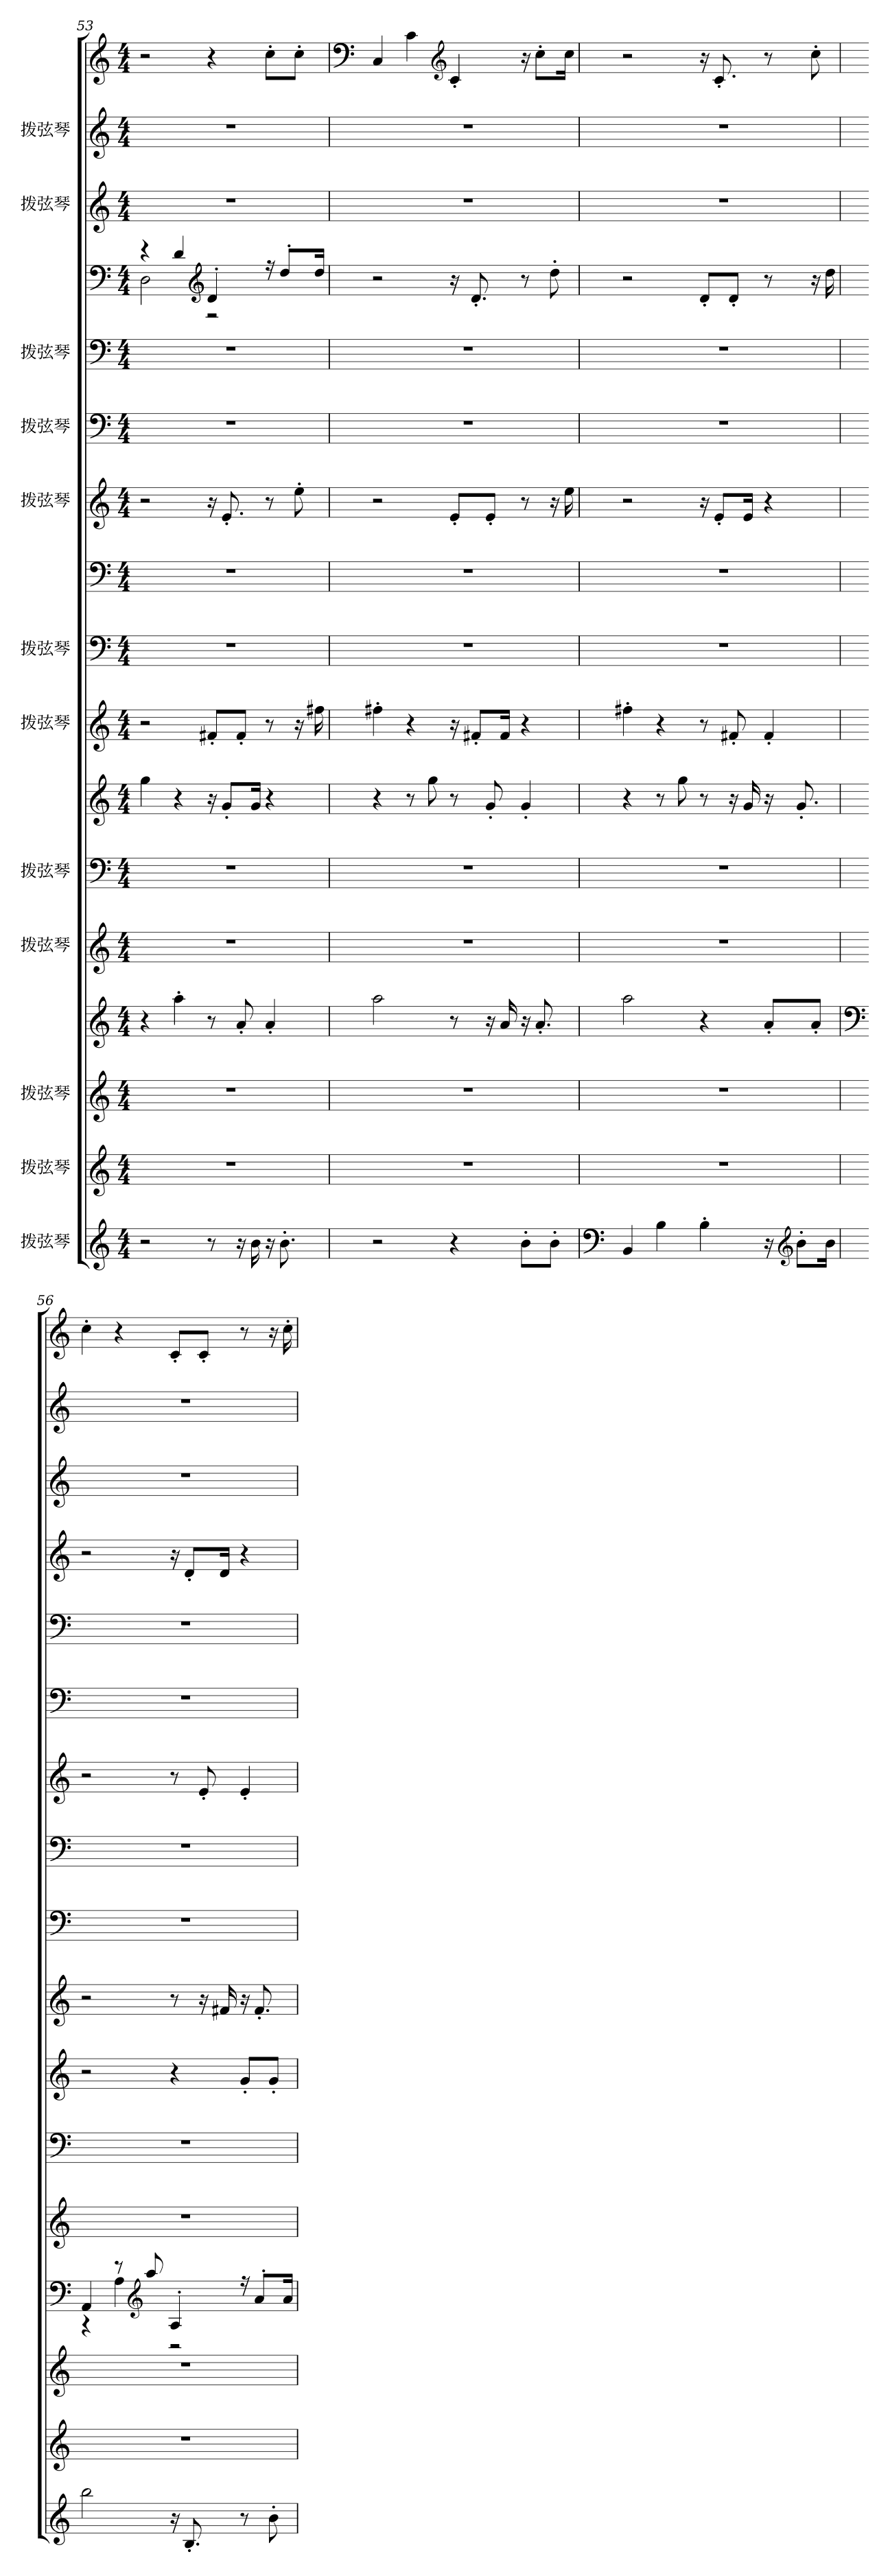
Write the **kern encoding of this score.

**kern	**kern	**kern	**kern	**kern	**kern	**kern	**kern	**kern	**kern	**kern	**kern	**kern	**kern	**kern	**kern	**kern
*part12	*part11	*part10	*part10	*part9	*part8	*part8	*part7	*part6	*part6	*part5	*part4	*part3	*part3	*part2	*part1	*part1
*staff17	*staff16	*staff15	*staff14	*staff13	*staff12	*staff11	*staff10	*staff9	*staff8	*staff7	*staff6	*staff5	*staff4	*staff3	*staff2	*staff1
*I"拨弦琴	*I"拨弦琴	*I"拨弦琴	*	*I"拨弦琴	*I"拨弦琴	*	*I"拨弦琴	*I"拨弦琴	*	*I"拨弦琴	*I"拨弦琴	*I"拨弦琴	*	*I"拨弦琴	*I"拨弦琴	*
*clefG2	*clefG2	*clefG2	*clefG2	*clefG2	*clefF4	*clefG2	*clefG2	*clefF4	*clefF4	*clefG2	*clefF4	*clefF4	*clefF4	*clefG2	*clefG2	*clefG2
*k[]	*k[]	*k[]	*k[]	*k[]	*k[]	*k[]	*k[]	*k[]	*k[]	*k[]	*k[]	*k[]	*k[]	*k[]	*k[]	*k[]
*M4/4	*M4/4	*M4/4	*M4/4	*M4/4	*M4/4	*M4/4	*M4/4	*M4/4	*M4/4	*M4/4	*M4/4	*M4/4	*M4/4	*M4/4	*M4/4	*M4/4
=53	=53	=53	=53	=53	=53	=53	=53	=53	=53	=53	=53	=53	=53	=53	=53	=53
*	*	*	*	*	*	*	*	*	*	*	*	*	*^	*	*	*
2r	1r	1r	4r	1r	1r	4gg\	2r	1r	1r	2r	1r	1r	4r	2D\	1r	1r	2r
.	.	.	4aa'\	.	.	4r	.	.	.	.	.	.	4d/	.	.	.	.
*	*	*	*	*	*	*	*	*	*	*	*	*	*clefG2	*	*	*	*
8r	.	.	8r	.	.	16r	8f#X'/L	.	.	16r	.	.	4d'/	2r	.	.	4r
.	.	.	.	.	.	8g'/L	.	.	.	8.e'/	.	.	.	.	.	.	.
16r	.	.	8a'/	.	.	.	8f#'/J	.	.	.	.	.	.	.	.	.	.
16b\	.	.	.	.	.	16g/Jk	.	.	.	.	.	.	.	.	.	.	.
16r	.	.	4a'/	.	.	4r	8r	.	.	8r	.	.	16r	.	.	.	8cc'\L
8.b'\	.	.	.	.	.	.	.	.	.	.	.	.	8dd'/L	.	.	.	.
.	.	.	.	.	.	.	16r	.	.	8ee'\	.	.	.	.	.	.	8cc'\J
.	.	.	.	.	.	.	16ff#X\	.	.	.	.	.	16dd/Jk	.	.	.	.
*	*	*	*	*	*	*	*	*	*	*	*	*	*v	*v	*	*	*
!!LO:PB:g=z
=54	=54	=54	=54	=54	=54	=54	=54	=54	=54	=54	=54	=54	=54	=54	=54	=54
*	*	*	*	*	*	*	*	*	*	*	*	*	*	*	*	*clefF4
2r	1r	1r	2aa\	1r	1r	4r	4ff#X'\	1r	1r	2r	1r	1r	2r	1r	1r	4C/
.	.	.	.	.	.	8r	4r	.	.	.	.	.	.	.	.	4c\
.	.	.	.	.	.	8gg\	.	.	.	.	.	.	.	.	.	.
*	*	*	*	*	*	*	*	*	*	*	*	*	*	*	*	*clefG2
4r	.	.	8r	.	.	8r	16r	.	.	8e'/L	.	.	16r	.	.	4c'/
.	.	.	.	.	.	.	8f#X'/L	.	.	.	.	.	8.d'/	.	.	.
.	.	.	16r	.	.	8g'/	.	.	.	8e'/J	.	.	.	.	.	.
.	.	.	16a/	.	.	.	16f#/Jk	.	.	.	.	.	.	.	.	.
8b'\L	.	.	16r	.	.	4g'/	4r	.	.	8r	.	.	8r	.	.	16r
.	.	.	8.a'/	.	.	.	.	.	.	.	.	.	.	.	.	8cc'\L
8b'\J	.	.	.	.	.	.	.	.	.	16r	.	.	8dd'\	.	.	.
.	.	.	.	.	.	.	.	.	.	16ee\	.	.	.	.	.	16cc\Jk
=55	=55	=55	=55	=55	=55	=55	=55	=55	=55	=55	=55	=55	=55	=55	=55	=55
*clefF4	*	*	*	*	*	*	*	*	*	*	*	*	*	*	*	*
4BB/	1r	1r	2aa\	1r	1r	4r	4ff#X'\	1r	1r	2r	1r	1r	2r	1r	1r	2r
4B\	.	.	.	.	.	8r	4r	.	.	.	.	.	.	.	.	.
.	.	.	.	.	.	8gg\	.	.	.	.	.	.	.	.	.	.
4B'\	.	.	4r	.	.	8r	8r	.	.	16r	.	.	8d'/L	.	.	16r
.	.	.	.	.	.	.	.	.	.	8e'/L	.	.	.	.	.	8.c'/
.	.	.	.	.	.	16r	8f#X'/	.	.	.	.	.	8d'/J	.	.	.
.	.	.	.	.	.	16g/	.	.	.	16e/Jk	.	.	.	.	.	.
16r	.	.	8a'/L	.	.	16r	4f#'/	.	.	4r	.	.	8r	.	.	8r
*clefG2	*	*	*	*	*	*	*	*	*	*	*	*	*	*	*	*
8b'\L	.	.	.	.	.	8.g'/	.	.	.	.	.	.	.	.	.	.
.	.	.	8a'/J	.	.	.	.	.	.	.	.	.	16r	.	.	8cc'\
16b\Jk	.	.	.	.	.	.	.	.	.	.	.	.	16dd\	.	.	.
=56	=56	=56	=56	=56	=56	=56	=56	=56	=56	=56	=56	=56	=56	=56	=56	=56
*	*	*	*clefF4	*	*	*	*	*	*	*	*	*	*	*	*	*
*	*	*	*^	*	*	*	*	*	*	*	*	*	*	*	*	*
2bb\	1r	1r	4AA/	4r	1r	1r	2r	2r	1r	1r	2r	1r	1r	2r	1r	1r	4cc'\
.	.	.	8r	4A\	.	.	.	.	.	.	.	.	.	.	.	.	4r
*	*	*	*clefG2	*	*	*	*	*	*	*	*	*	*	*	*	*	*
.	.	.	8aa/	.	.	.	.	.	.	.	.	.	.	.	.	.	.
16r	.	.	4A'/	2r	.	.	4r	8r	.	.	8r	.	.	16r	.	.	8c'/L
8.B'/	.	.	.	.	.	.	.	.	.	.	.	.	.	8d'/L	.	.	.
.	.	.	.	.	.	.	.	16r	.	.	8e'/	.	.	.	.	.	8c'/J
.	.	.	.	.	.	.	.	16f#X/	.	.	.	.	.	16d/Jk	.	.	.
8r	.	.	16r	.	.	.	8g'/L	16r	.	.	4e'/	.	.	4r	.	.	8r
.	.	.	8a'/L	.	.	.	.	8.f#'/	.	.	.	.	.	.	.	.	.
8b'\	.	.	.	.	.	.	8g'/J	.	.	.	.	.	.	.	.	.	16r
.	.	.	16a/Jk	.	.	.	.	.	.	.	.	.	.	.	.	.	16cc'\
*	*	*	*v	*v	*	*	*	*	*	*	*	*	*	*	*	*	*
=	=	=	=	=	=	=	=	=	=	=	=	=	=	=	=	=
*-	*-	*-	*-	*-	*-	*-	*-	*-	*-	*-	*-	*-	*-	*-	*-	*-
